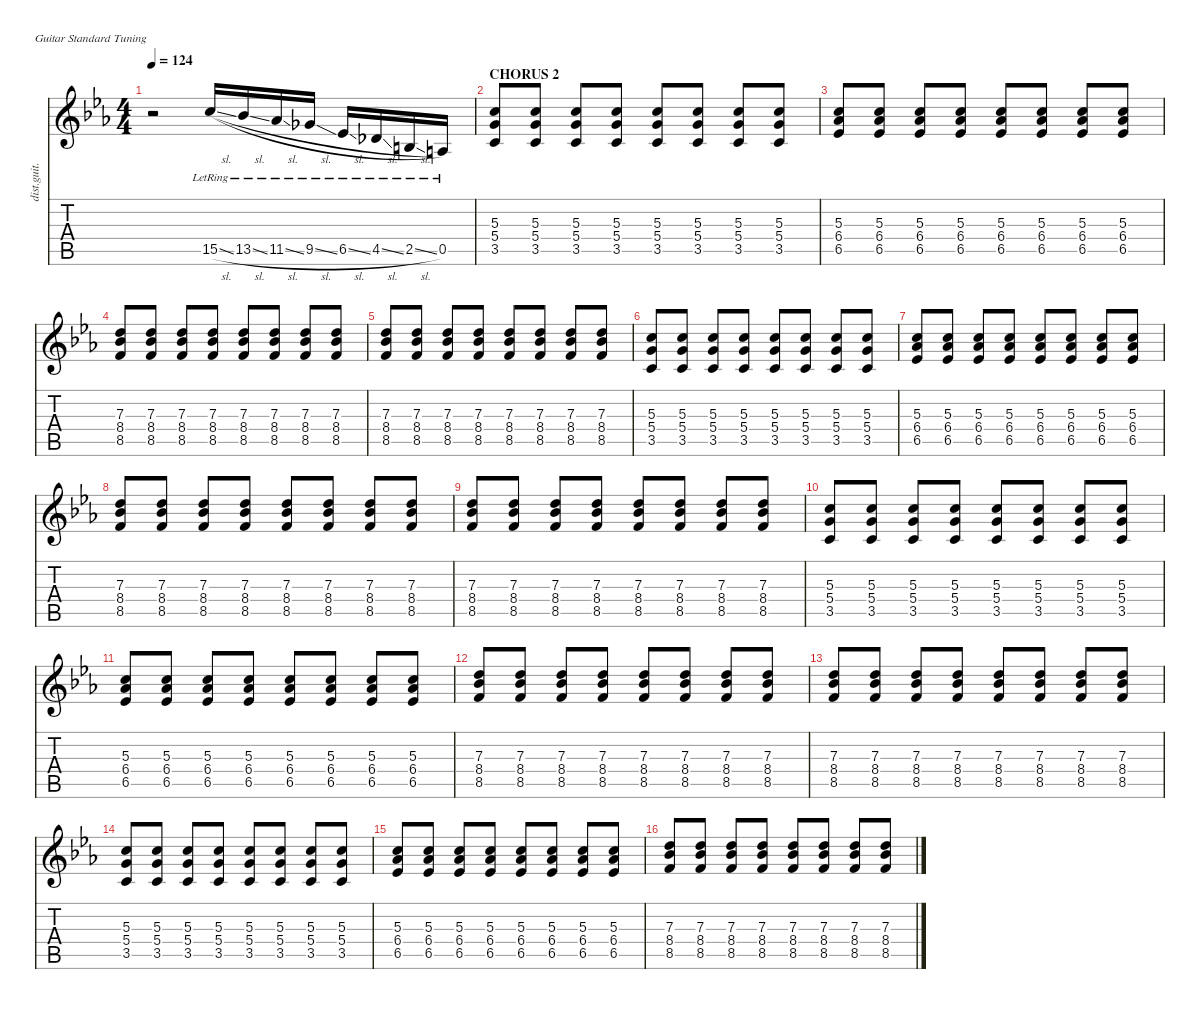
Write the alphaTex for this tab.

\defaultSystemsLayout 4
\hideDynamics
\bracketExtendMode nobrackets
\otherSystemsTrackNameOrientation horizontal
\track ("Distortion Guitar" "dist.guit.") {instrument distortionguitar}
\staff {score tabs}
\tuning (E4 B3 G3 D3 A2 E2)
\ts (4 4)
\tempo 124
\clef g2
\ks cminor
r.2{dy fff beam Down} 15.5{sl lr acc forcenatural}.16{legatoorigin beam Up} 13.5{sl lr acc b}.16{legatoorigin beam Up} 11.5{sl lr acc b}.16{legatoorigin beam Up} 9.5{sl lr acc b}.16{legatoorigin beam Up} 6.5{sl lr acc b}.16{legatoorigin beam Up} 4.5{sl lr acc b}.16{legatoorigin beam Up} 2.5{sl lr acc forcenatural}.16{legatoorigin beam Up} 0.5{lr acc forcenatural}.16{beam Up} |
\section ("" "CHORUS 2")
(3.5{acc forcenatural} 5.4{acc forcenatural} 5.3{acc forcenatural}).8{beam Up} (3.5{acc forcenatural} 5.4{acc forcenatural} 5.3{acc forcenatural}).8{beam Up} (3.5{acc forcenatural} 5.4{acc forcenatural} 5.3{acc forcenatural}).8{beam Up} (3.5{acc forcenatural} 5.4{acc forcenatural} 5.3{acc forcenatural}).8{beam Up} (3.5{acc forcenatural} 5.4{acc forcenatural} 5.3{acc forcenatural}).8{beam Up} (3.5{acc forcenatural} 5.4{acc forcenatural} 5.3{acc forcenatural}).8{beam Up} (3.5{acc forcenatural} 5.4{acc forcenatural} 5.3{acc forcenatural}).8{beam Up} (3.5{acc forcenatural} 5.4{acc forcenatural} 5.3{acc forcenatural}).8{beam Up} |
(6.5{acc b} 6.4{acc b} 5.3{acc forcenatural}).8{beam Up} (6.4{acc b} 6.5{acc b} 5.3{acc forcenatural}).8{beam Up} (6.4{acc b} 6.5{acc b} 5.3{acc forcenatural}).8{beam Up} (6.4{acc b} 6.5{acc b} 5.3{acc forcenatural}).8{beam Up} (6.4{acc b} 6.5{acc b} 5.3{acc forcenatural}).8{beam Up} (6.4{acc b} 6.5{acc b} 5.3{acc forcenatural}).8{beam Up} (6.4{acc b} 6.5{acc b} 5.3{acc forcenatural}).8{beam Up} (6.4{acc b} 6.5{acc b} 5.3{acc forcenatural}).8{beam Up} |
(8.5{acc forcenatural} 8.4{acc b} 7.3{acc forcenatural}).8{beam Up} (8.5{acc forcenatural} 8.4{acc b} 7.3{acc forcenatural}).8{beam Up} (8.5{acc forcenatural} 8.4{acc b} 7.3{acc forcenatural}).8{beam Up} (8.5{acc forcenatural} 8.4{acc b} 7.3{acc forcenatural}).8{beam Up} (8.5{acc forcenatural} 8.4{acc b} 7.3{acc forcenatural}).8{beam Up} (8.5{acc forcenatural} 8.4{acc b} 7.3{acc forcenatural}).8{beam Up} (8.5{acc forcenatural} 8.4{acc b} 7.3{acc forcenatural}).8{beam Up} (8.5{acc forcenatural} 8.4{acc b} 7.3{acc forcenatural}).8{beam Up} |
(8.5{acc forcenatural} 8.4{acc b} 7.3{acc forcenatural}).8{beam Up} (8.5{acc forcenatural} 8.4{acc b} 7.3{acc forcenatural}).8{beam Up} (8.5{acc forcenatural} 8.4{acc b} 7.3{acc forcenatural}).8{beam Up} (8.5{acc forcenatural} 8.4{acc b} 7.3{acc forcenatural}).8{beam Up} (8.5{acc forcenatural} 8.4{acc b} 7.3{acc forcenatural}).8{beam Up} (8.5{acc forcenatural} 8.4{acc b} 7.3{acc forcenatural}).8{beam Up} (8.5{acc forcenatural} 8.4{acc b} 7.3{acc forcenatural}).8{beam Up} (8.5{acc forcenatural} 8.4{acc b} 7.3{acc forcenatural}).8{beam Up} |
(3.5{acc forcenatural} 5.4{acc forcenatural} 5.3{acc forcenatural}).8{beam Up} (3.5{acc forcenatural} 5.4{acc forcenatural} 5.3{acc forcenatural}).8{beam Up} (3.5{acc forcenatural} 5.4{acc forcenatural} 5.3{acc forcenatural}).8{beam Up} (3.5{acc forcenatural} 5.4{acc forcenatural} 5.3{acc forcenatural}).8{beam Up} (3.5{acc forcenatural} 5.4{acc forcenatural} 5.3{acc forcenatural}).8{beam Up} (3.5{acc forcenatural} 5.4{acc forcenatural} 5.3{acc forcenatural}).8{beam Up} (3.5{acc forcenatural} 5.4{acc forcenatural} 5.3{acc forcenatural}).8{beam Up} (3.5{acc forcenatural} 5.4{acc forcenatural} 5.3{acc forcenatural}).8{beam Up} |
(6.5{acc b} 6.4{acc b} 5.3{acc forcenatural}).8{beam Up} (6.4{acc b} 6.5{acc b} 5.3{acc forcenatural}).8{beam Up} (6.4{acc b} 6.5{acc b} 5.3{acc forcenatural}).8{beam Up} (6.4{acc b} 6.5{acc b} 5.3{acc forcenatural}).8{beam Up} (6.4{acc b} 6.5{acc b} 5.3{acc forcenatural}).8{beam Up} (6.4{acc b} 6.5{acc b} 5.3{acc forcenatural}).8{beam Up} (6.4{acc b} 6.5{acc b} 5.3{acc forcenatural}).8{beam Up} (6.4{acc b} 6.5{acc b} 5.3{acc forcenatural}).8{beam Up} |
(8.5{acc forcenatural} 8.4{acc b} 7.3{acc forcenatural}).8{beam Up} (8.5{acc forcenatural} 8.4{acc b} 7.3{acc forcenatural}).8{beam Up} (8.5{acc forcenatural} 8.4{acc b} 7.3{acc forcenatural}).8{beam Up} (8.5{acc forcenatural} 8.4{acc b} 7.3{acc forcenatural}).8{beam Up} (8.5{acc forcenatural} 8.4{acc b} 7.3{acc forcenatural}).8{beam Up} (8.5{acc forcenatural} 8.4{acc b} 7.3{acc forcenatural}).8{beam Up} (8.5{acc forcenatural} 8.4{acc b} 7.3{acc forcenatural}).8{beam Up} (8.5{acc forcenatural} 8.4{acc b} 7.3{acc forcenatural}).8{beam Up} |
(8.5{acc forcenatural} 8.4{acc b} 7.3{acc forcenatural}).8{beam Up} (8.5{acc forcenatural} 8.4{acc b} 7.3{acc forcenatural}).8{beam Up} (8.5{acc forcenatural} 8.4{acc b} 7.3{acc forcenatural}).8{beam Up} (8.5{acc forcenatural} 8.4{acc b} 7.3{acc forcenatural}).8{beam Up} (8.5{acc forcenatural} 8.4{acc b} 7.3{acc forcenatural}).8{beam Up} (8.5{acc forcenatural} 8.4{acc b} 7.3{acc forcenatural}).8{beam Up} (8.5{acc forcenatural} 8.4{acc b} 7.3{acc forcenatural}).8{beam Up} (8.5{acc forcenatural} 8.4{acc b} 7.3{acc forcenatural}).8{beam Up} |
(3.5{acc forcenatural} 5.4{acc forcenatural} 5.3{acc forcenatural}).8{beam Up} (3.5{acc forcenatural} 5.4{acc forcenatural} 5.3{acc forcenatural}).8{beam Up} (3.5{acc forcenatural} 5.4{acc forcenatural} 5.3{acc forcenatural}).8{beam Up} (3.5{acc forcenatural} 5.4{acc forcenatural} 5.3{acc forcenatural}).8{beam Up} (3.5{acc forcenatural} 5.4{acc forcenatural} 5.3{acc forcenatural}).8{beam Up} (3.5{acc forcenatural} 5.4{acc forcenatural} 5.3{acc forcenatural}).8{beam Up} (3.5{acc forcenatural} 5.4{acc forcenatural} 5.3{acc forcenatural}).8{beam Up} (3.5{acc forcenatural} 5.4{acc forcenatural} 5.3{acc forcenatural}).8{beam Up} |
(6.5{acc b} 6.4{acc b} 5.3{acc forcenatural}).8{beam Up} (6.4{acc b} 6.5{acc b} 5.3{acc forcenatural}).8{beam Up} (6.4{acc b} 6.5{acc b} 5.3{acc forcenatural}).8{beam Up} (6.4{acc b} 6.5{acc b} 5.3{acc forcenatural}).8{beam Up} (6.4{acc b} 6.5{acc b} 5.3{acc forcenatural}).8{beam Up} (6.4{acc b} 6.5{acc b} 5.3{acc forcenatural}).8{beam Up} (6.4{acc b} 6.5{acc b} 5.3{acc forcenatural}).8{beam Up} (6.4{acc b} 6.5{acc b} 5.3{acc forcenatural}).8{beam Up} |
(8.5{acc forcenatural} 8.4{acc b} 7.3{acc forcenatural}).8{beam Up} (8.5{acc forcenatural} 8.4{acc b} 7.3{acc forcenatural}).8{beam Up} (8.5{acc forcenatural} 8.4{acc b} 7.3{acc forcenatural}).8{beam Up} (8.5{acc forcenatural} 8.4{acc b} 7.3{acc forcenatural}).8{beam Up} (8.5{acc forcenatural} 8.4{acc b} 7.3{acc forcenatural}).8{beam Up} (8.5{acc forcenatural} 8.4{acc b} 7.3{acc forcenatural}).8{beam Up} (8.5{acc forcenatural} 8.4{acc b} 7.3{acc forcenatural}).8{beam Up} (8.5{acc forcenatural} 8.4{acc b} 7.3{acc forcenatural}).8{beam Up} |
(8.5{acc forcenatural} 8.4{acc b} 7.3{acc forcenatural}).8{beam Up} (8.5{acc forcenatural} 8.4{acc b} 7.3{acc forcenatural}).8{beam Up} (8.5{acc forcenatural} 8.4{acc b} 7.3{acc forcenatural}).8{beam Up} (8.5{acc forcenatural} 8.4{acc b} 7.3{acc forcenatural}).8{beam Up} (8.5{acc forcenatural} 8.4{acc b} 7.3{acc forcenatural}).8{beam Up} (8.5{acc forcenatural} 8.4{acc b} 7.3{acc forcenatural}).8{beam Up} (8.5{acc forcenatural} 8.4{acc b} 7.3{acc forcenatural}).8{beam Up} (8.5{acc forcenatural} 8.4{acc b} 7.3{acc forcenatural}).8{beam Up} |
(3.5{acc forcenatural} 5.4{acc forcenatural} 5.3{acc forcenatural}).8{beam Up} (3.5{acc forcenatural} 5.4{acc forcenatural} 5.3{acc forcenatural}).8{beam Up} (3.5{acc forcenatural} 5.4{acc forcenatural} 5.3{acc forcenatural}).8{beam Up} (3.5{acc forcenatural} 5.4{acc forcenatural} 5.3{acc forcenatural}).8{beam Up} (3.5{acc forcenatural} 5.4{acc forcenatural} 5.3{acc forcenatural}).8{beam Up} (3.5{acc forcenatural} 5.4{acc forcenatural} 5.3{acc forcenatural}).8{beam Up} (3.5{acc forcenatural} 5.4{acc forcenatural} 5.3{acc forcenatural}).8{beam Up} (3.5{acc forcenatural} 5.4{acc forcenatural} 5.3{acc forcenatural}).8{beam Up} |
(6.5{acc b} 6.4{acc b} 5.3{acc forcenatural}).8{beam Up} (6.4{acc b} 6.5{acc b} 5.3{acc forcenatural}).8{beam Up} (6.4{acc b} 6.5{acc b} 5.3{acc forcenatural}).8{beam Up} (6.4{acc b} 6.5{acc b} 5.3{acc forcenatural}).8{beam Up} (6.4{acc b} 6.5{acc b} 5.3{acc forcenatural}).8{beam Up} (6.4{acc b} 6.5{acc b} 5.3{acc forcenatural}).8{beam Up} (6.4{acc b} 6.5{acc b} 5.3{acc forcenatural}).8{beam Up} (6.4{acc b} 6.5{acc b} 5.3{acc forcenatural}).8{beam Up} |
(8.5{acc forcenatural} 8.4{acc b} 7.3{acc forcenatural}).8{beam Up} (8.5{acc forcenatural} 8.4{acc b} 7.3{acc forcenatural}).8{beam Up} (8.5{acc forcenatural} 8.4{acc b} 7.3{acc forcenatural}).8{beam Up} (8.5{acc forcenatural} 8.4{acc b} 7.3{acc forcenatural}).8{beam Up} (8.5{acc forcenatural} 8.4{acc b} 7.3{acc forcenatural}).8{beam Up} (8.5{acc forcenatural} 8.4{acc b} 7.3{acc forcenatural}).8{beam Up} (8.5{acc forcenatural} 8.4{acc b} 7.3{acc forcenatural}).8{beam Up} (8.5{acc forcenatural} 8.4{acc b} 7.3{acc forcenatural}).8{beam Up}
